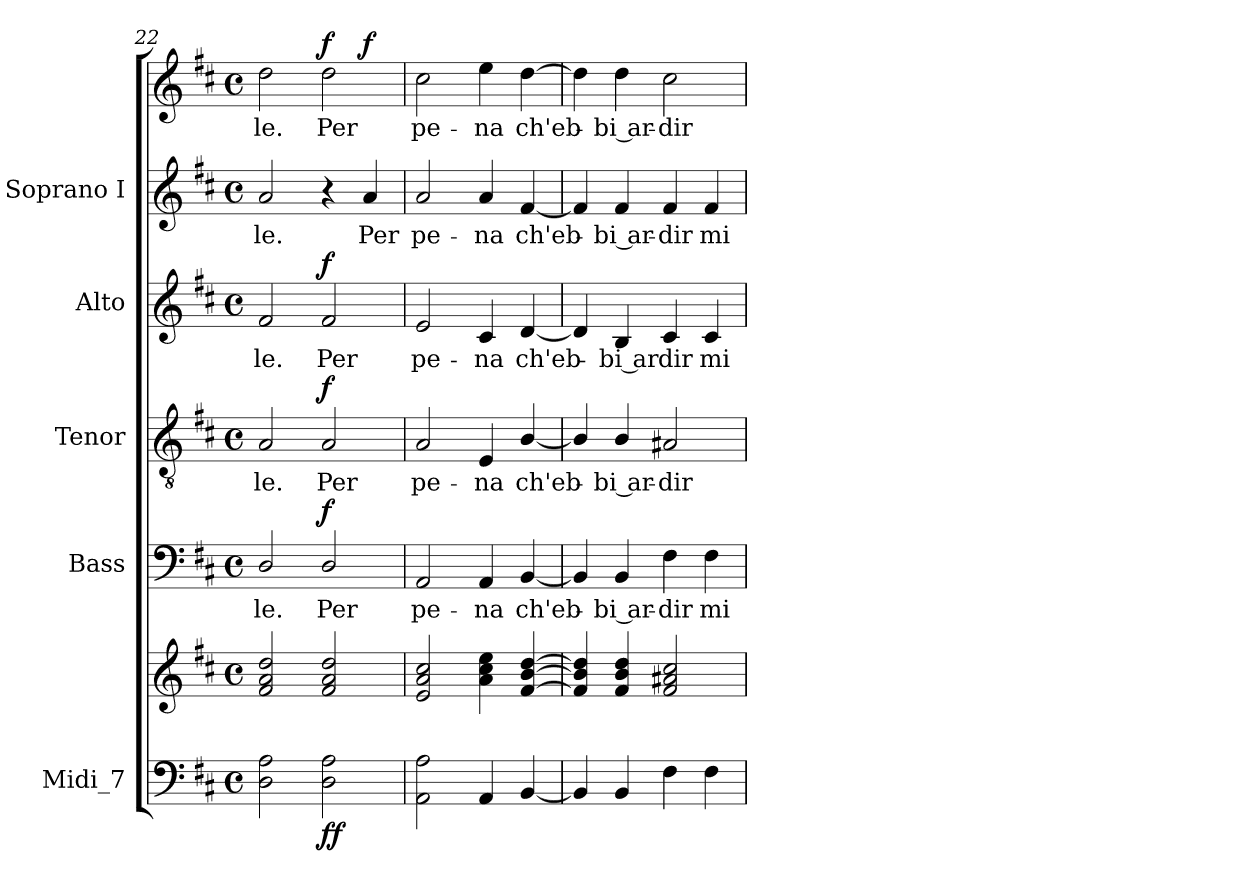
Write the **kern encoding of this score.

**kern	**kern	**dynam	**kern	**text	**dynam	**kern	**text	**dynam	**kern	**text	**dynam	**kern	**text	**kern	**text	**dynam
*part5	*part5	*part5	*part4	*part4	*part4	*part3	*part3	*part3	*part2	*part2	*part2	*part1	*part1	*part1	*part1	*part1
*staff7	*staff6	*staff6/7	*staff5	*staff5	*staff5	*staff4	*staff4	*staff4	*staff3	*staff3	*staff3	*staff2	*staff2	*staff1	*staff1	*staff1/2
*I"Midi_7	*	*	*I"Bass	*	*	*I"Tenor	*	*	*I"Alto	*	*	*I"Soprano I	*	*	*	*
*	*	*	*I'B	*	*	*I'T	*	*	*I'A	*	*	*I'S	*	*	*	*
!!LO:LB:g=z
*clefF4	*clefG2	*	*clefF4	*	*	*clefGv2	*	*	*clefG2	*	*	*clefG2	*	*clefG2	*	*
*k[f#c#]	*k[f#c#]	*	*k[f#c#]	*	*	*k[f#c#]	*	*	*k[f#c#]	*	*	*k[f#c#]	*	*k[f#c#]	*	*
*D:	*D:	*	*D:	*	*	*D:	*	*	*D:	*	*	*D:	*	*D:	*	*
*M4/4	*M4/4	*	*M4/4	*	*	*M4/4	*	*	*M4/4	*	*	*M4/4	*	*M4/4	*	*
*met(c)	*met(c)	*	*met(c)	*	*	*met(c)	*	*	*met(c)	*	*	*met(c)	*	*met(c)	*	*
=22	=22	=22	=22	=22	=22	=22	=22	=22	=22	=22	=22	=22	=22	=22	=22	=22
*	*^	*	*	*	*	*	*	*	*	*	*	*	*	*	*	*
!	!	!	!	!	!LO:LY:b	!	!	!LO:LY:b	!	!	!LO:LY:b	!	!	!LO:LY:b	!	!LO:LY:b	!
2D\ 2A\	2f#/ 2a/ 2dd/	1ryy	.	2D/	-le.	.	2A	-le.	.	2f#	le.	.	2a	le.	2dd	-le.	.
!	!	!	!LO:DY:b=2	!	!LO:LY:b	!	!	!LO:LY:b	!	!	!LO:LY:b	!	!	!	!	!LO:LY:b	!
!	!	!	!LO:DY:n=1:b	!	!	!LO:DY:b	!	!	!LO:DY:b	!	!	!LO:DY:b	!	!	!	!	!LO:DY:b
2D\ 2A\	2f#/ 2a/ 2dd/	.	f f	2D/	Per	f	2A	Per	f	2f#	Per	f	4r	.	2dd	Per	f
!	!	!	!	!	!	!	!	!	!	!	!	!	!	!LO:LY:b	!	!	!LO:DY:b=2
.	.	.	.	.	.	.	.	.	.	.	.	.	4a	Per	.	.	f
=23	=23	=23	=23	=23	=23	=23	=23	=23	=23	=23	=23	=23	=23	=23	=23	=23	=23
!	!	!	!	!	!LO:LY:b	!	!	!LO:LY:b	!	!	!LO:LY:b	!	!	!LO:LY:b	!	!LO:LY:b	!
2AA 2A	2e/ 2a/ 2cc#/	1ryy	.	2AA	pe-	.	2A	pe-	.	2e	pe-	.	2a	pe-	2cc#	pe-	.
!	!	!	!	!	!LO:LY:b	!	!	!LO:LY:b	!	!	!LO:LY:b	!	!	!LO:LY:b	!	!LO:LY:b	!
4AA	4a\ 4cc#\ 4ee\	.	.	4AA	-na	.	4E	-na	.	4c#	-na	.	4a	-na	4ee	-na	.
!	!	!	!	!	!LO:LY:b	!	!	!LO:LY:b	!	!	!LO:LY:b	!	!	!LO:LY:b	!	!LO:LY:b	!
[4BB	[4f#/ [4b/ [4dd/	.	.	[4BB	ch'eb-	.	[4B/	ch'eb-	.	[4d	ch'eb-	.	[4f#	ch'eb-	[4dd	ch'eb-	.
=24	=24	=24	=24	=24	=24	=24	=24	=24	=24	=24	=24	=24	=24	=24	=24	=24	=24
4BB]	4f#/] 4b/] 4dd/]	1ryy	.	4BB]	.	.	4B/]	.	.	4d]	.	.	4f#]	.	4dd]	.	.
!	!	!	!	!	!LO:LY:b	!	!	!LO:LY:b	!	!	!LO:LY:b	!	!	!LO:LY:b	!	!LO:LY:b	!
4BB	4f#/ 4b/ 4dd/	.	.	4BB	bi ar-	.	4B/	bi ar-	.	4B	bi ar	.	4f#	bi ar-	4dd	bi ar-	.
!	!	!	!	!	!LO:LY:b	!	!	!LO:LY:b	!	!	!LO:LY:b	!	!	!LO:LY:b	!	!LO:LY:b	!
4F#	2f#/ 2a#X/ 2cc#/	.	.	4F#	-dir	.	2A#X	-dir	.	4c#	dir	.	4f#	-dir	2cc#	-dir	.
!	!	!	!	!	!LO:LY:b	!	!	!	!	!	!LO:LY:b	!	!	!LO:LY:b	!	!	!
4F#	.	.	.	4F#	mi-	.	.	.	.	4c#	mi-	.	4f#	mi-	.	.	.
*	*v	*v	*	*	*	*	*	*	*	*	*	*	*	*	*	*	*
=	=	=	=	=	=	=	=	=	=	=	=	=	=	=	=	=
*-	*-	*-	*-	*-	*-	*-	*-	*-	*-	*-	*-	*-	*-	*-	*-	*-
